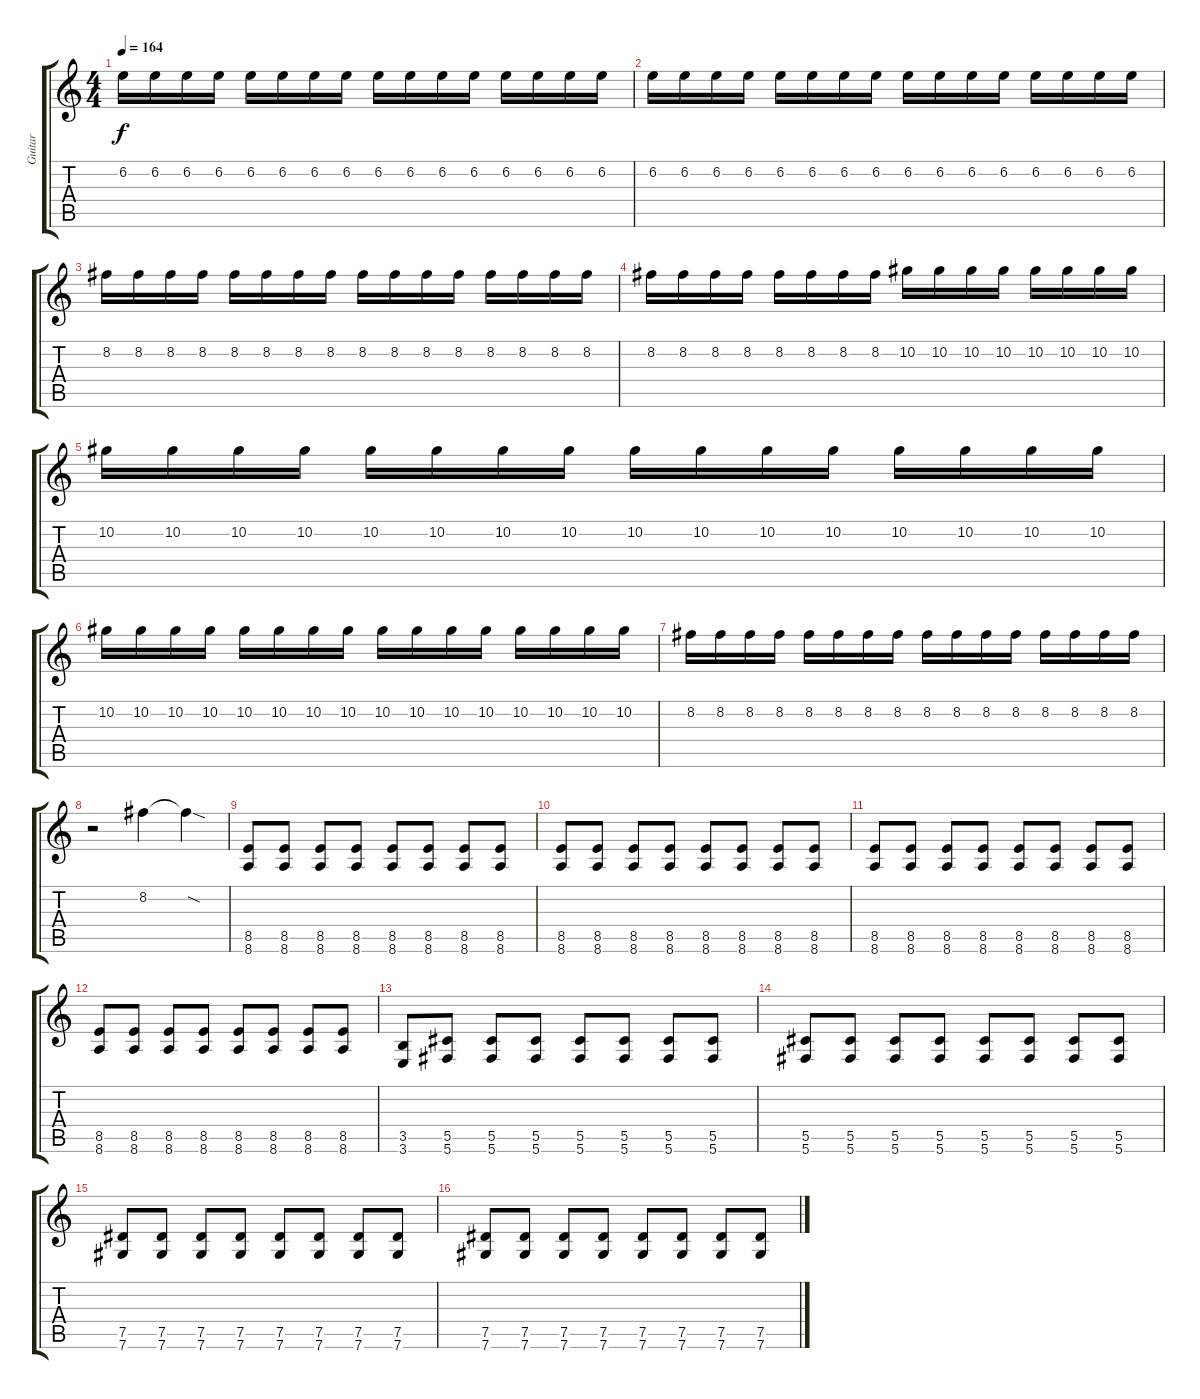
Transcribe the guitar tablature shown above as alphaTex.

\track ("Guitar" "Guitar") {instrument distortionguitar}
\staff {score tabs}
\tuning (Eb4 Bb3 Gb3 Db3 Ab2 Db2) {hide}
\ts (4 4)
\tempo 164
\clef g2
\ks c
6.2.16{dy f} 6.2.16 6.2.16 6.2.16 6.2.16 6.2.16 6.2.16 6.2.16 6.2.16 6.2.16 6.2.16 6.2.16 6.2.16 6.2.16 6.2.16 6.2.16 |
6.2.16 6.2.16 6.2.16 6.2.16 6.2.16 6.2.16 6.2.16 6.2.16 6.2.16 6.2.16 6.2.16 6.2.16 6.2.16 6.2.16 6.2.16 6.2.16 |
8.2.16 8.2.16 8.2.16 8.2.16 8.2.16 8.2.16 8.2.16 8.2.16 8.2.16 8.2.16 8.2.16 8.2.16 8.2.16 8.2.16 8.2.16 8.2.16 |
8.2.16 8.2.16 8.2.16 8.2.16 8.2.16 8.2.16 8.2.16 8.2.16 10.2.16 10.2.16 10.2.16 10.2.16 10.2.16 10.2.16 10.2.16 10.2.16 |
10.2.16 10.2.16 10.2.16 10.2.16 10.2.16 10.2.16 10.2.16 10.2.16 10.2.16 10.2.16 10.2.16 10.2.16 10.2.16 10.2.16 10.2.16 10.2.16 |
10.2.16 10.2.16 10.2.16 10.2.16 10.2.16 10.2.16 10.2.16 10.2.16 10.2.16 10.2.16 10.2.16 10.2.16 10.2.16 10.2.16 10.2.16 10.2.16 |
8.2.16 8.2.16 8.2.16 8.2.16 8.2.16 8.2.16 8.2.16 8.2.16 8.2.16 8.2.16 8.2.16 8.2.16 8.2.16 8.2.16 8.2.16 8.2.16 |
r.2 8.2.4 8.2{sod t}.4 |
(8.5 8.6).8 (8.5 8.6).8 (8.5 8.6).8 (8.5 8.6).8 (8.5 8.6).8 (8.5 8.6).8 (8.5 8.6).8 (8.5 8.6).8 |
(8.5 8.6).8 (8.5 8.6).8 (8.5 8.6).8 (8.5 8.6).8 (8.5 8.6).8 (8.5 8.6).8 (8.5 8.6).8 (8.5 8.6).8 |
(8.5 8.6).8 (8.5 8.6).8 (8.5 8.6).8 (8.5 8.6).8 (8.5 8.6).8 (8.5 8.6).8 (8.5 8.6).8 (8.5 8.6).8 |
(8.5 8.6).8 (8.5 8.6).8 (8.5 8.6).8 (8.5 8.6).8 (8.5 8.6).8 (8.5 8.6).8 (8.5 8.6).8 (8.5 8.6).8 |
(3.5 3.6).8 (5.5 5.6).8 (5.5 5.6).8 (5.5 5.6).8 (5.5 5.6).8 (5.5 5.6).8 (5.5 5.6).8 (5.5 5.6).8 |
(5.5 5.6).8 (5.5 5.6).8 (5.5 5.6).8 (5.5 5.6).8 (5.5 5.6).8 (5.5 5.6).8 (5.5 5.6).8 (5.5 5.6).8 |
(7.5 7.6).8 (7.5 7.6).8 (7.5 7.6).8 (7.5 7.6).8 (7.5 7.6).8 (7.5 7.6).8 (7.5 7.6).8 (7.5 7.6).8 |
(7.5 7.6).8 (7.5 7.6).8 (7.5 7.6).8 (7.5 7.6).8 (7.5 7.6).8 (7.5 7.6).8 (7.5 7.6).8 (7.5 7.6).8
